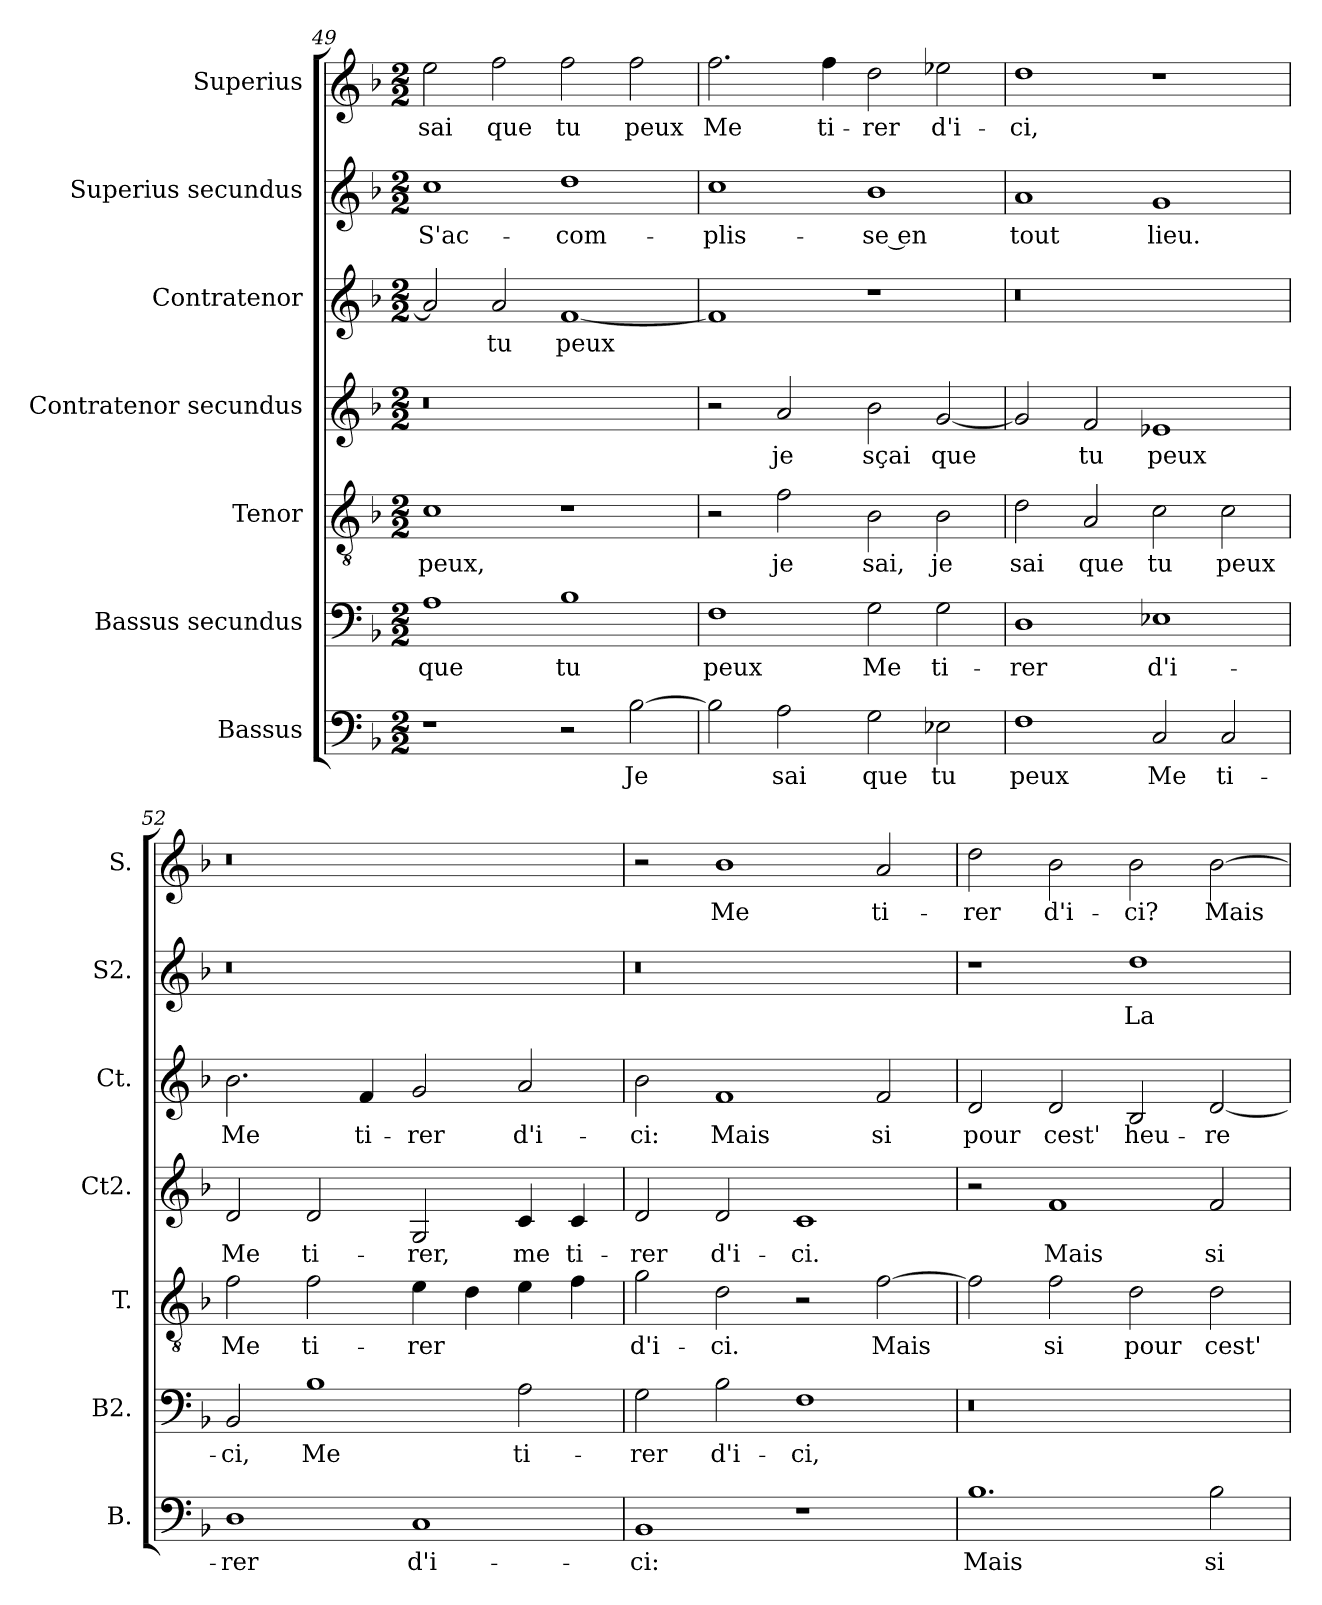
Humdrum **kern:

**kern	**text	**kern	**text	**kern	**text	**kern	**text	**kern	**text	**kern	**text	**kern	**text
*part7	*part7	*part6	*part6	*part5	*part5	*part4	*part4	*part3	*part3	*part2	*part2	*part1	*part1
*staff7	*staff7	*staff6	*staff6	*staff5	*staff5	*staff4	*staff4	*staff3	*staff3	*staff2	*staff2	*staff1	*staff1
*I"Bassus	*	*I"Bassus secundus	*	*I"Tenor	*	*I"Contratenor secundus	*	*I"Contratenor	*	*I"Superius secundus	*	*I"Superius	*
*I'B.	*	*I'B2.	*	*I'T.	*	*I'Ct2.	*	*I'Ct.	*	*I'S2.	*	*I'S.	*
*clefF4	*	*clefF4	*	*clefGv2	*	*clefG2	*	*clefG2	*	*clefG2	*	*clefG2	*
*	*	*	*	*ITrd7c12	*	*	*	*	*	*	*	*	*
*k[b-]	*	*k[b-]	*	*k[b-]	*	*k[b-]	*	*k[b-]	*	*k[b-]	*	*k[b-]	*
*F:	*	*F:	*	*F:	*	*F:	*	*F:	*	*F:	*	*F:	*
*M2/2	*	*M2/2	*	*M2/2	*	*M2/2	*	*M2/2	*	*M2/2	*	*M2/2	*
=49	=49	=49	=49	=49	=49	=49	=49	=49	=49	=49	=49	=49	=49
!	!	!	!	!	!	!LO:N:vis=0	!	!	!	!	!	!	!
1r	.	1A\	que	1C\	peux,	1r	.	2a/]	.	1cc\	S'ac-	2ee\	sai
.	.	.	.	.	.	.	.	2a/	tu	.	.	2ff\	que
2r	.	1B-\	tu	1r	.	1ryy	.	[1f/	peux	1dd\	-com-	2ff\	tu
[2B-\	Je	.	.	.	.	.	.	.	.	.	.	2ff\	peux
=50	=50	=50	=50	=50	=50	=50	=50	=50	=50	=50	=50	=50	=50
2B-\]	.	1F\	peux	2r	.	2r	.	1f/]	.	1cc\	-plis-	2.ff\	Me
2A\	sai	.	.	2F\	je	2a/	je	.	.	.	.	.	.
.	.	.	.	.	.	.	.	.	.	.	.	4ff\	ti-
2G\	que	2G\	Me	2BB-\	sai,	2b-\	sçai	1r	.	1b-\	-se en	2dd\	-rer
2E-X\	tu	2G\	ti-	2BB-\	je	[2g/	que	.	.	.	.	2ee-X\	d'i-
!!LO:LB:g=z
=51	=51	=51	=51	=51	=51	=51	=51	=51	=51	=51	=51	=51	=51
!	!	!	!	!	!	!	!	!LO:N:vis=0	!	!	!	!	!
1F\	peux	1D\	-rer	2D\	sai	2g/]	.	1r	.	1a/	tout	1dd\	-ci,
.	.	.	.	2AA/	que	2f/	tu	.	.	.	.	.	.
2C/	Me	1E-X\	d'i-	2C\	tu	1e-X/	peux	1ryy	.	1g/	lieu.	1r	.
2C/	ti-	.	.	2C\	peux	.	.	.	.	.	.	.	.
=52	=52	=52	=52	=52	=52	=52	=52	=52	=52	=52	=52	=52	=52
!	!	!	!	!	!	!	!	!	!	!LO:N:vis=0	!	!LO:N:vis=0	!
1D\	-rer	2BB-/	-ci,	2F\	Me	2d/	Me	2.b-\	Me	1r	.	1r	.
.	.	1B-\	Me	2F\	ti-	2d/	ti-	.	.	.	.	.	.
.	.	.	.	.	.	.	.	4f/	ti-	.	.	.	.
1C/	d'i-	.	.	4E\	-rer	2G/	-rer,	2g/	-rer	1ryy	.	1ryy	.
.	.	.	.	4D\	.	.	.	.	.	.	.	.	.
.	.	2A\	ti-	4E\	.	4c/	me	2a/	d'i-	.	.	.	.
.	.	.	.	4F\	.	4c/	ti-	.	.	.	.	.	.
=53	=53	=53	=53	=53	=53	=53	=53	=53	=53	=53	=53	=53	=53
!	!	!	!	!	!	!	!	!	!	!LO:N:vis=0	!	!	!
1BB-/	-ci:	2G\	-rer	2G\	d'i-	2d/	-rer	2b-\	-ci:	1r	.	2r	.
.	.	2B-\	d'i-	2D\	-ci.	2d/	d'i-	1f/	Mais	.	.	1b-\	Me
1r	.	1F\	-ci,	2r	.	1c/	-ci.	.	.	1ryy	.	.	.
.	.	.	.	[2F\	Mais	.	.	2f/	si	.	.	2a/	ti-
=54	=54	=54	=54	=54	=54	=54	=54	=54	=54	=54	=54	=54	=54
!	!	!LO:N:vis=0	!	!	!	!	!	!	!	!	!	!	!
1.B-\	Mais	1r	.	2F\]	.	2r	.	2d/	pour	1r	.	2dd\	-rer
.	.	.	.	2F\	si	1f/	Mais	2d/	cest'	.	.	2b-\	d'i-
.	.	1ryy	.	2D\	pour	.	.	2B-/	heu-	1dd\	La	2b-\	-ci?
2B-\	si	.	.	2D\	cest'	2f/	si	[2d/	-re	.	.	[2b-\	Mais
=	=	=	=	=	=	=	=	=	=	=	=	=	=
*-	*-	*-	*-	*-	*-	*-	*-	*-	*-	*-	*-	*-	*-
